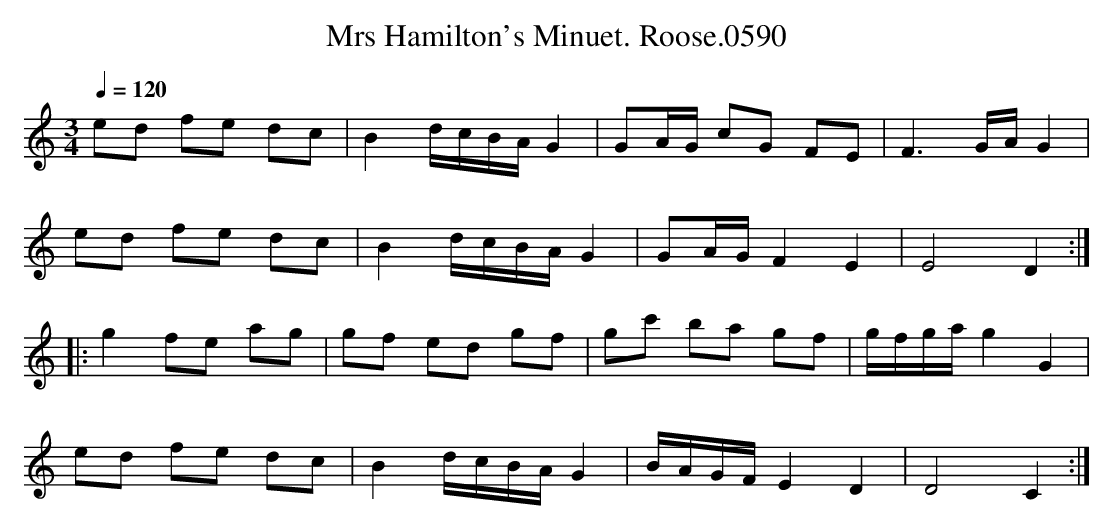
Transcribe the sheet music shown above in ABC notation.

X:1
T:Mrs Hamilton's Minuet. Roose.0590
M:3/4
L:1/8
Q:1/4=120
K:C
ed fe dc | B2 d/c/B/A/ G2 | GA/G/ cG FE | F3 G/A/ G2 |
ed fe dc | B2 d/c/B/A/ G2 | GA/G/ F2 E2 | E4D2 :|
|: g2 fe ag | gf ed gf | gc' ba gf | g/f/g/a/ g2 G2 |
ed fe dc | B2 d/c/B/A/ G2 | B/A/G/F/ E2 D2 | D4 C2 :|
